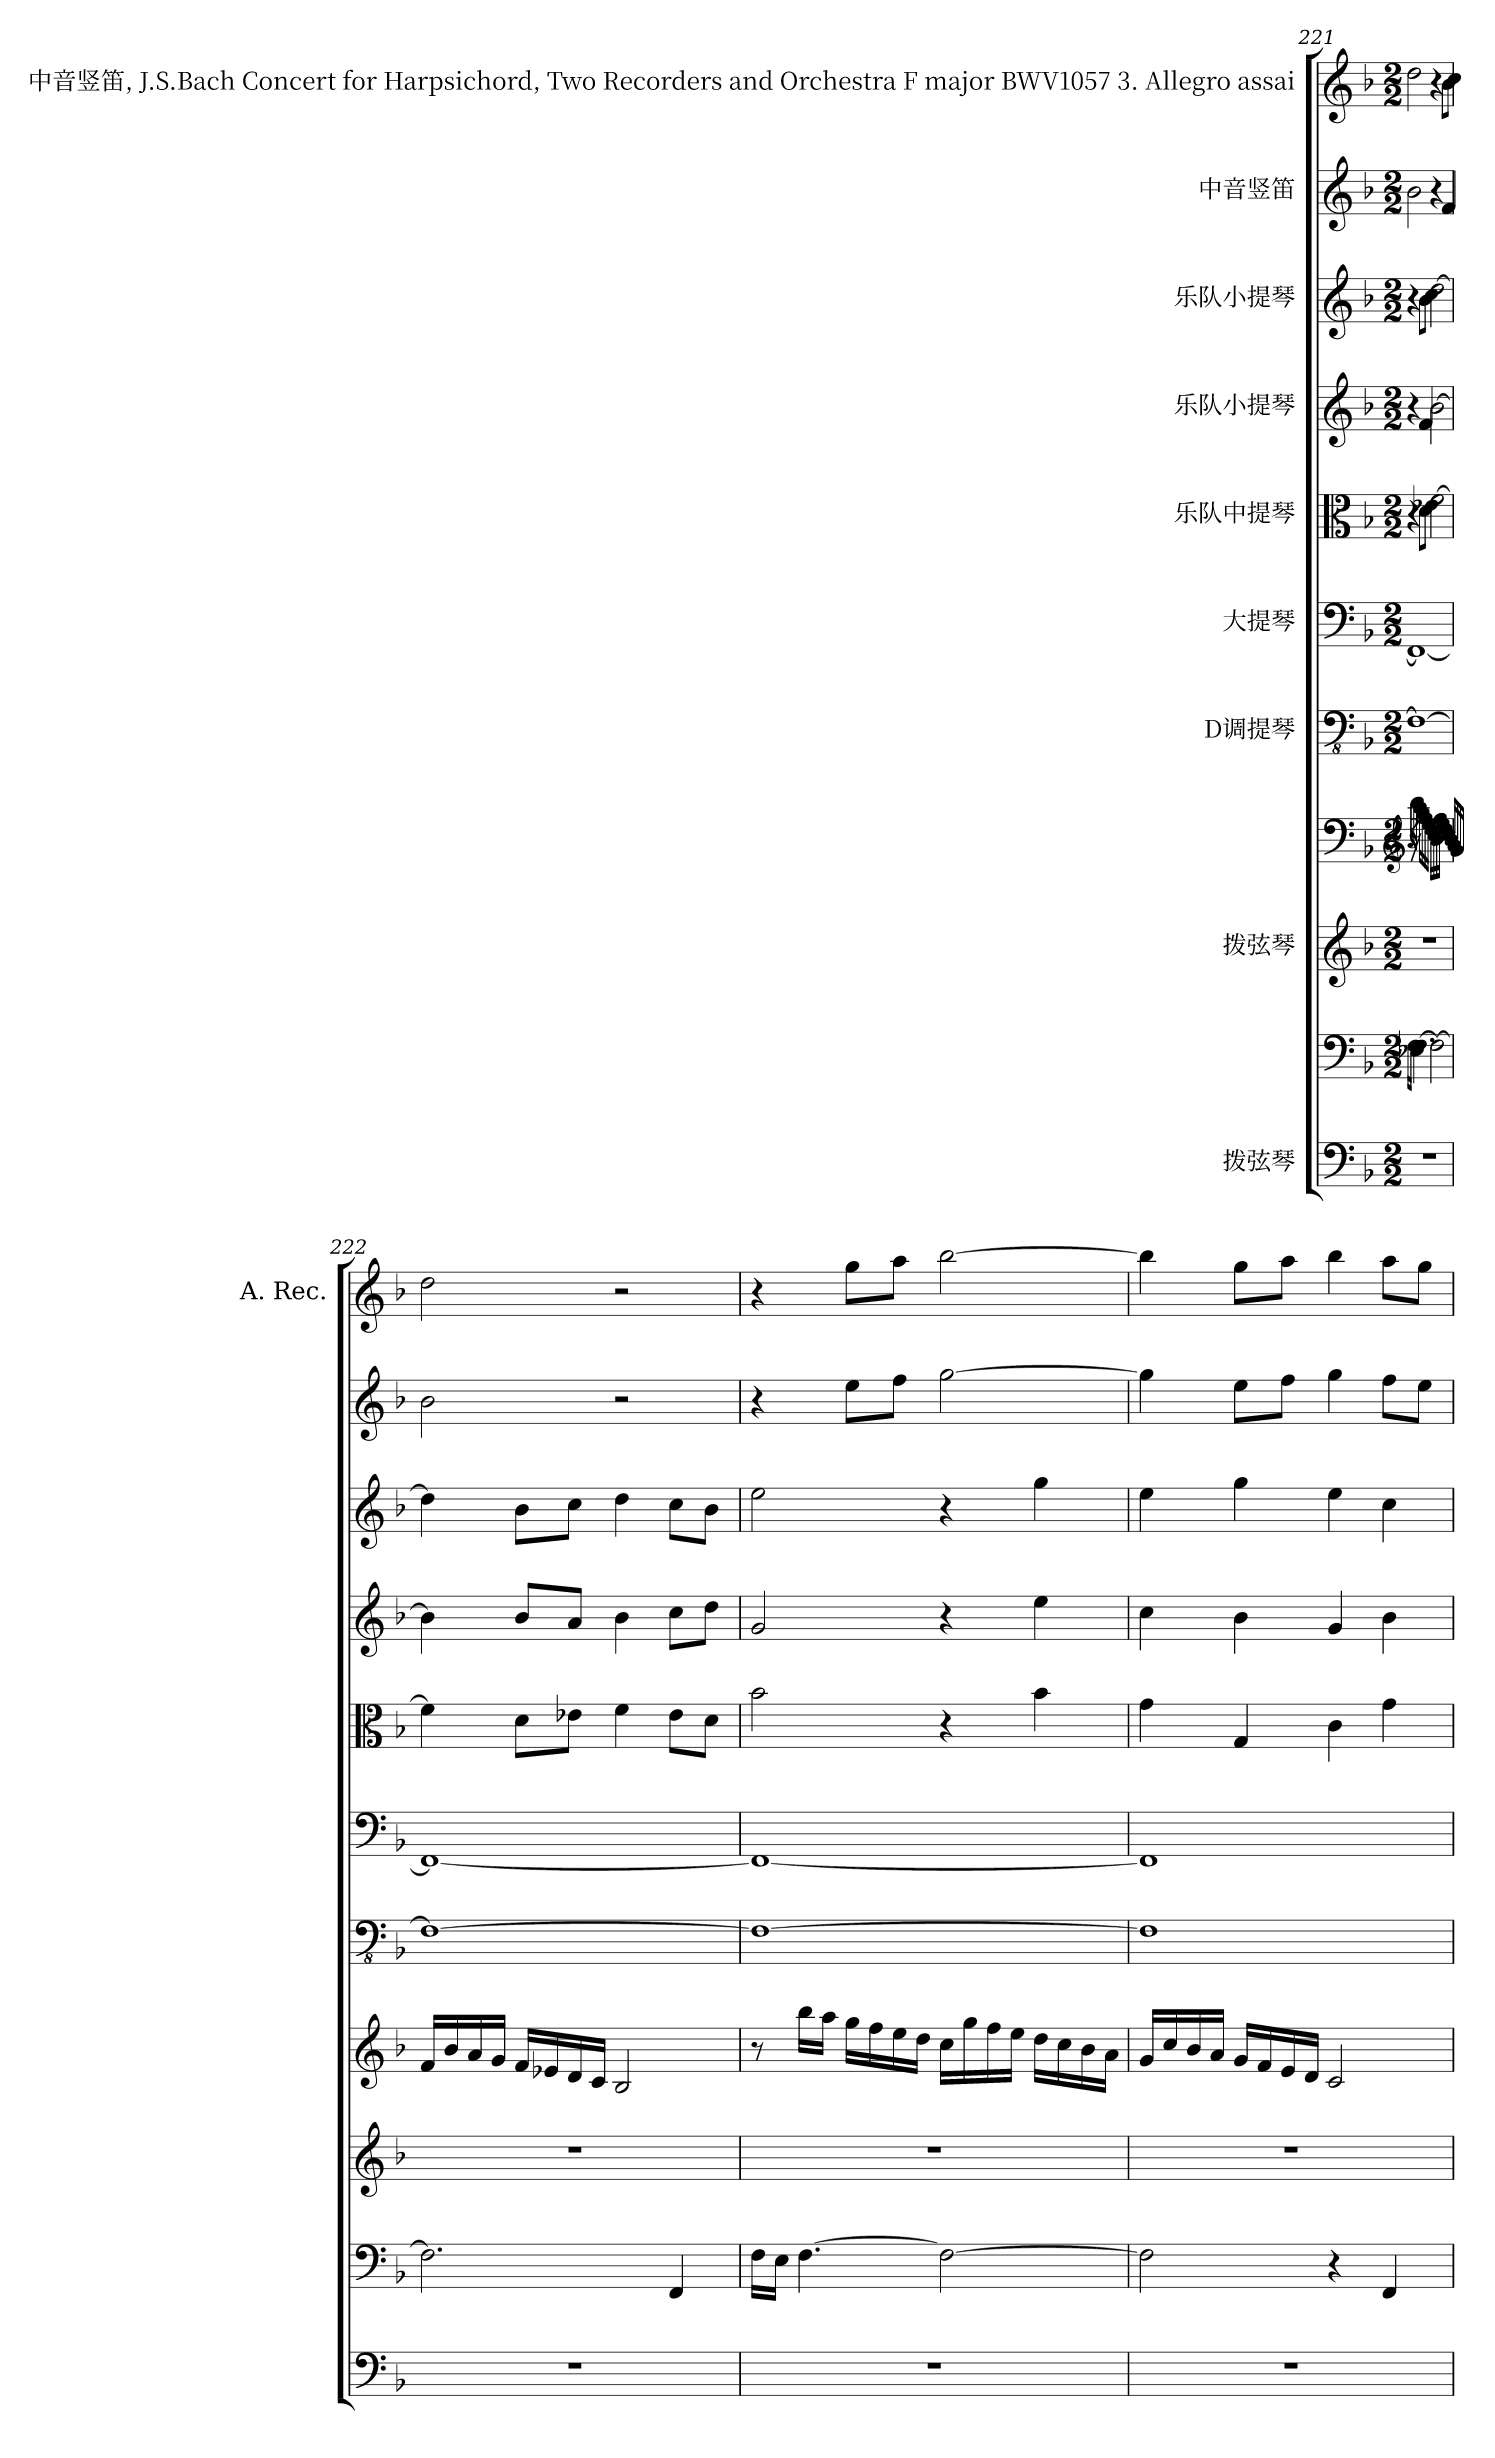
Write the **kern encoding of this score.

**kern	**kern	**kern	**kern	**kern	**kern	**kern	**kern	**kern	**kern	**kern
*part9	*part9	*part8	*part8	*part7	*part6	*part5	*part4	*part3	*part2	*part1
*staff11	*staff10	*staff9	*staff8	*staff7	*staff6	*staff5	*staff4	*staff3	*staff2	*staff1
*I"拨弦琴	*	*I"拨弦琴	*	*I"D调提琴	*I"大提琴	*I"乐队中提琴	*I"乐队小提琴	*I"乐队小提琴	*I"中音竖笛	*I"中音竖笛, J.S.Bach Concert for Harpsichord, Two Recorders and Orchestra F major BWV1057 3. Allegro assai
*	*	*	*	*	*	*	*	*	*	*I'A. Rec.
!!LO:PB:g=z
*clefF4	*clefF4	*clefG2	*clefF4	*clefFv4	*clefF4	*clefC3	*clefG2	*clefG2	*clefG2	*clefG2
*	*	*	*	*ITrd7c12	*	*	*	*	*	*
*k[b-]	*k[b-]	*k[b-]	*k[b-]	*k[b-]	*k[b-]	*k[b-]	*k[b-]	*k[b-]	*k[b-]	*k[b-]
*M2/2	*M2/2	*M2/2	*M2/2	*M2/2	*M2/2	*M2/2	*M2/2	*M2/2	*M2/2	*M2/2
=221	=221	=221	=221	=221	=221	=221	=221	=221	=221	=221
1r	16F\LL	1r	16r	1FFF_	1FF_	4r	4r	4r	2b-\	2dd\
*	*	*	*clefG2	*	*	*	*	*	*	*
.	16E-X\JJ	.	16bb-\LL	.	.	.	.	.	.	.
.	[4.F\	.	16aa\	.	.	.	.	.	.	.
.	.	.	16gg\JJ	.	.	.	.	.	.	.
.	.	.	16ff\LL	.	.	8d\L	4f/	8b-\L	.	.
.	.	.	16ee-X\	.	.	.	.	.	.	.
.	.	.	16dd\	.	.	8e-X\J	.	8cc\J	.	.
.	.	.	16cc\JJ	.	.	.	.	.	.	.
.	2F\_	.	16b-\LL	.	.	[2f\	[2b-\	[2dd\	4r	4r
.	.	.	16ff\	.	.	.	.	.	.	.
.	.	.	16ee-\	.	.	.	.	.	.	.
.	.	.	16dd\JJ	.	.	.	.	.	.	.
.	.	.	16cc/LL	.	.	.	.	.	4f/	8b-\L
.	.	.	16b-/	.	.	.	.	.	.	.
.	.	.	16a/	.	.	.	.	.	.	8cc\J
.	.	.	16g/JJ	.	.	.	.	.	.	.
=222	=222	=222	=222	=222	=222	=222	=222	=222	=222	=222
1r	2.F\]	1r	16f/LL	1FFF_	1FF_	4f\]	4b-\]	4dd\]	2b-\	2dd\
.	.	.	16b-/	.	.	.	.	.	.	.
.	.	.	16a/	.	.	.	.	.	.	.
.	.	.	16g/JJ	.	.	.	.	.	.	.
.	.	.	16f/LL	.	.	8d\L	8b-/L	8b-\L	.	.
.	.	.	16e-X/	.	.	.	.	.	.	.
.	.	.	16d/	.	.	8e-X\J	8a/J	8cc\J	.	.
.	.	.	16c/JJ	.	.	.	.	.	.	.
.	.	.	2B-/	.	.	4f\	4b-\	4dd\	2r	2r
.	4FF/	.	.	.	.	8e-\L	8cc\L	8cc\L	.	.
.	.	.	.	.	.	8d\J	8dd\J	8b-\J	.	.
!!LO:PB:g=z
=223	=223	=223	=223	=223	=223	=223	=223	=223	=223	=223
1r	16F\LL	1r	8r	1FFF_	1FF_	2b-\	2g/	2ee\	4r	4r
.	16E\JJ	.	.	.	.	.	.	.	.	.
.	[4.F\	.	16bb-\LL	.	.	.	.	.	.	.
.	.	.	16aa\JJ	.	.	.	.	.	.	.
.	.	.	16gg\LL	.	.	.	.	.	8ee\L	8gg\L
.	.	.	16ff\	.	.	.	.	.	.	.
.	.	.	16ee\	.	.	.	.	.	8ff\J	8aa\J
.	.	.	16dd\JJ	.	.	.	.	.	.	.
.	2F\_	.	16cc\LL	.	.	4r	4r	4r	[2gg\	[2bb-\
.	.	.	16gg\	.	.	.	.	.	.	.
.	.	.	16ff\	.	.	.	.	.	.	.
.	.	.	16ee\JJ	.	.	.	.	.	.	.
.	.	.	16dd\LL	.	.	4b-\	4ee\	4gg\	.	.
.	.	.	16cc\	.	.	.	.	.	.	.
.	.	.	16b-\	.	.	.	.	.	.	.
.	.	.	16a\JJ	.	.	.	.	.	.	.
=224	=224	=224	=224	=224	=224	=224	=224	=224	=224	=224
1r	2F\]	1r	16g/LL	1FFF]	1FF]	4g\	4cc\	4ee\	4gg\]	4bb-\]
.	.	.	16cc/	.	.	.	.	.	.	.
.	.	.	16b-/	.	.	.	.	.	.	.
.	.	.	16a/JJ	.	.	.	.	.	.	.
.	.	.	16g/LL	.	.	4G/	4b-\	4gg\	8ee\L	8gg\L
.	.	.	16f/	.	.	.	.	.	.	.
.	.	.	16e/	.	.	.	.	.	8ff\J	8aa\J
.	.	.	16d/JJ	.	.	.	.	.	.	.
.	4r	.	2c/	.	.	4c\	4g/	4ee\	4gg\	4bb-\
.	4FF/	.	.	.	.	4g\	4b-\	4cc\	8ff\L	8aa\L
.	.	.	.	.	.	.	.	.	8ee\J	8gg\J
=	=	=	=	=	=	=	=	=	=	=
*-	*-	*-	*-	*-	*-	*-	*-	*-	*-	*-
